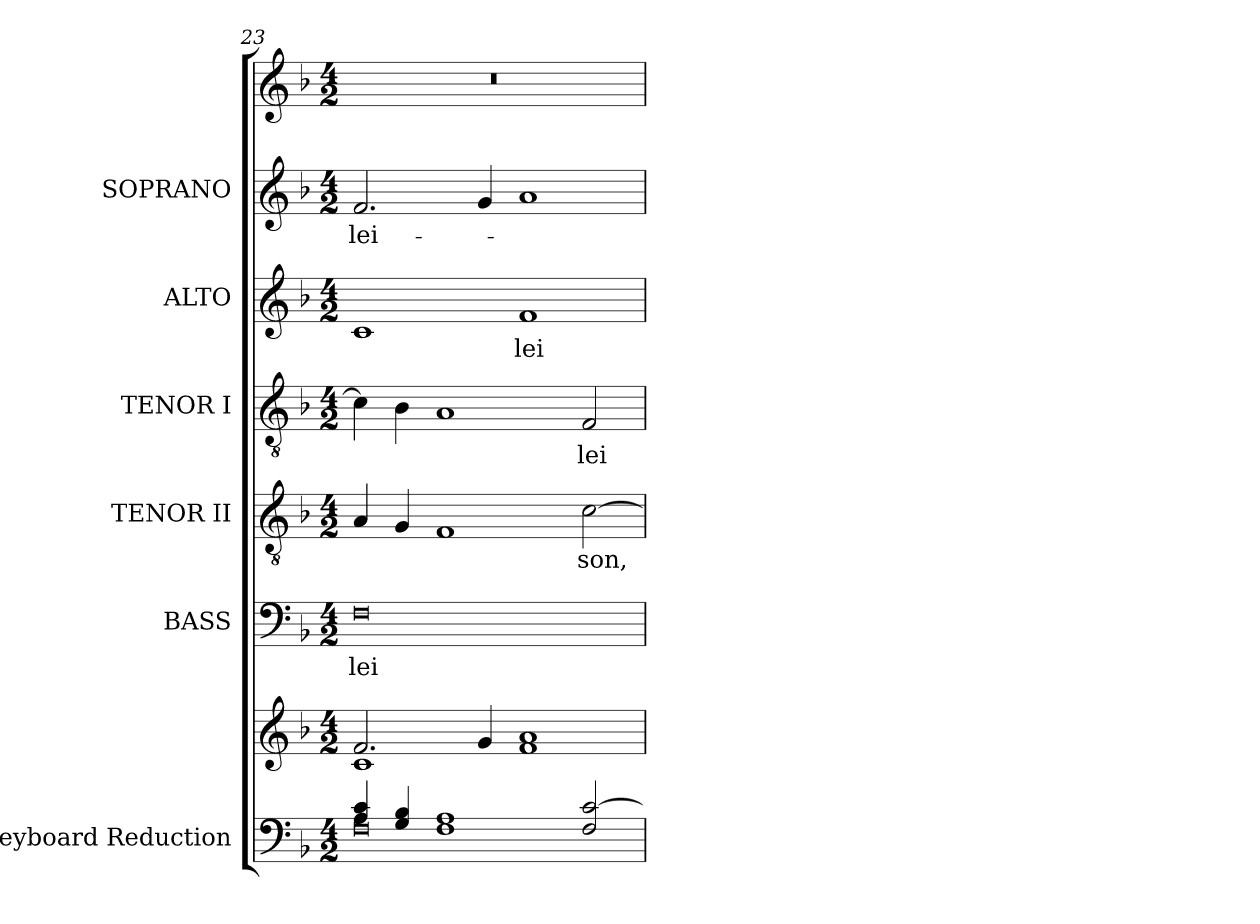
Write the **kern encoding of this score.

**kern	**kern	**kern	**text	**kern	**text	**kern	**text	**kern	**text	**kern	**text	**kern
*part7	*part7	*part6	*part6	*part5	*part5	*part4	*part4	*part3	*part3	*part2	*part2	*part1
*staff8	*staff7	*staff6	*staff6	*staff5	*staff5	*staff4	*staff4	*staff3	*staff3	*staff2	*staff2	*staff1
*I"Keyboard Reduction	*	*I"BASS	*	*I"TENOR II	*	*I"TENOR I	*	*I"ALTO	*	*I"SOPRANO	*	*
*I'Reduc.	*	*I'B.	*	*I'T. II	*	*I'T. I	*	*I'A.	*	*I'S.	*	*
*clefF4	*clefG2	*clefF4	*	*clefGv2	*	*clefGv2	*	*clefG2	*	*clefG2	*	*clefG2
*	*	*	*	*ITrd7c12	*	*ITrd7c12	*	*	*	*	*	*
*k[b-]	*k[b-]	*k[b-]	*	*k[b-]	*	*k[b-]	*	*k[b-]	*	*k[b-]	*	*k[b-]
*F:	*F:	*F:	*	*F:	*	*F:	*	*F:	*	*F:	*	*F:
*M4/2	*M4/2	*M4/2	*	*M4/2	*	*M4/2	*	*M4/2	*	*M4/2	*	*M4/2
=23	=23	=23	=23	=23	=23	=23	=23	=23	=23	=23	=23	=23
*^	*^	*	*	*	*	*	*	*	*	*	*	*
!	!	!	!	!	!LO:LY:b:color=#000000	!	!	!	!	!	!	!	!	!
!	!	!	!	!	!	!	!	!	!	!	!	!	!LO:LY:b:color=#000000	!LO:N:vis=1
4Ai/ 4ci	0Fi	2.fi/	1ci	0Fi	-lei-	4AAi/	.	4Ci\]	.	1ci	.	2.fi/	-lei-	0r
4Gi/ 4B-i	.	.	.	.	.	4GGi/	.	4BB-i\	.	.	.	.	.	.
1Fi 1Ai	.	.	.	.	.	1FFi	.	1AAi	.	.	.	.	.	.
.	.	4gi/	.	.	.	.	.	.	.	.	.	4gi/	.	.
!	!	!	!	!	!	!	!	!	!	!	!LO:LY:b:color=#000000	!	!	!
.	.	1ai	1fi	.	.	.	.	.	.	1fi	-lei-	1ai	.	.
!	!	!	!	!	!	!	!LO:LY:b:color=#000000	!	!	!	!	!	!	!
!	!	!	!	!	!	!	!	!	!LO:LY:b:color=#000000	!	!	!	!	!
2Fi/ [2ci	.	.	.	.	.	[2Ci\	-son,	2FFi/	-lei-	.	.	.	.	.
*v	*v	*	*	*	*	*	*	*	*	*	*	*	*	*
*	*v	*v	*	*	*	*	*	*	*	*	*	*	*
=	=	=	=	=	=	=	=	=	=	=	=	=
*-	*-	*-	*-	*-	*-	*-	*-	*-	*-	*-	*-	*-
